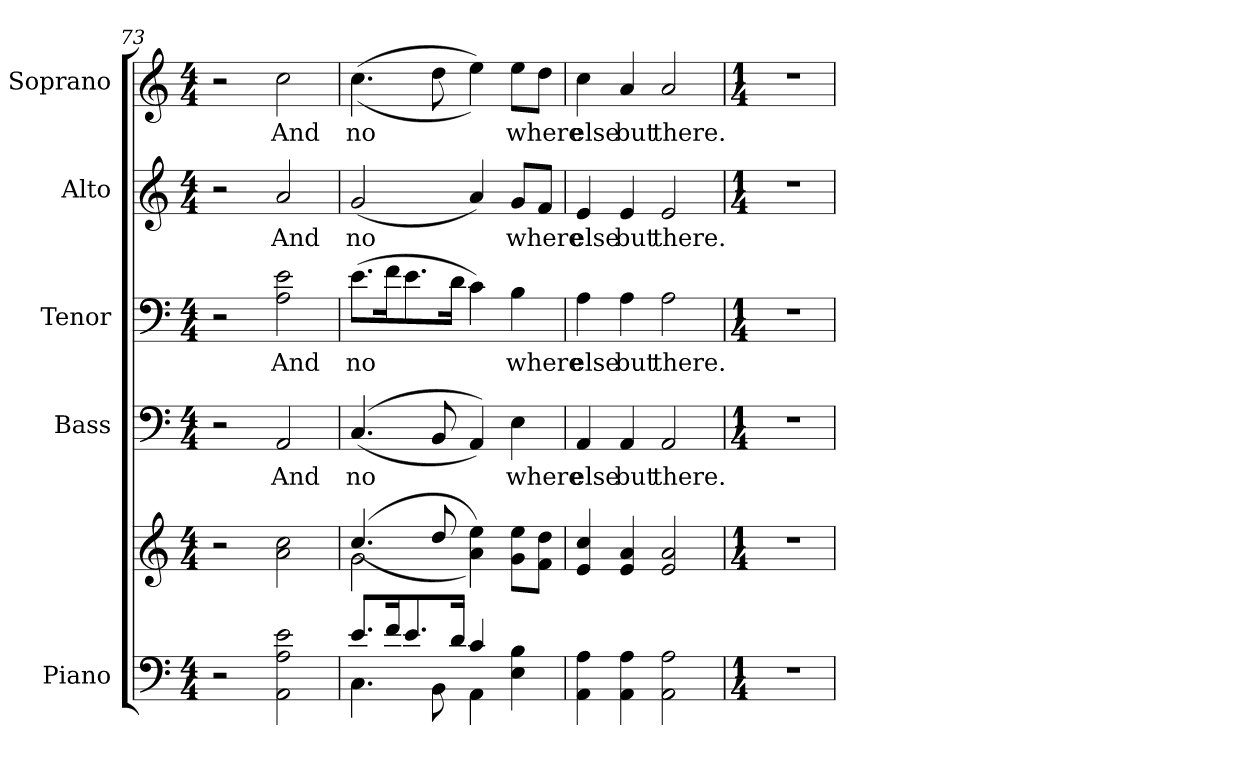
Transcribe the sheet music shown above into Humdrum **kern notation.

**kern	**kern	**kern	**text	**kern	**text	**kern	**text	**kern	**text
*part5	*part5	*part4	*part4	*part3	*part3	*part2	*part2	*part1	*part1
*staff6	*staff5	*staff4	*staff4	*staff3	*staff3	*staff2	*staff2	*staff1	*staff1
*I"Piano	*	*I"Bass	*	*I"Tenor	*	*I"Alto	*	*I"Soprano	*
*I'Pno.	*	*I'B.	*	*I'T.	*	*I'A.	*	*I'S.	*
!!LO:PB:g=z
*clefF4	*clefG2	*clefF4	*	*clefF4	*	*clefG2	*	*clefG2	*
*k[]	*k[]	*k[]	*	*k[]	*	*k[]	*	*k[]	*
*C:	*C:	*C:	*	*C:	*	*C:	*	*C:	*
*M4/4	*M4/4	*M4/4	*	*M4/4	*	*M4/4	*	*M4/4	*
=73	=73	=73	=73	=73	=73	=73	=73	=73	=73
2r	2r	2r	.	2r	.	2r	.	2r	.
!	!	!	!LO:LY:b:color=#000000	!	!	!	!	!	!
!	!	!	!	!	!LO:LY:b:color=#000000	!	!	!	!
!	!	!	!	!	!	!	!LO:LY:b:color=#000000	!	!
!	!	!	!	!	!	!	!	!	!LO:LY:b:color=#000000
2AAi\ 2Ai 2ei	2ai\ 2cci	2AAi/	And	2Ai\ 2ei	And	2ai/	And	2cci\	And
=74	=74	=74	=74	=74	=74	=74	=74	=74	=74
*^	*^	*	*	*	*	*	*	*	*
!	!	!	!	!	!LO:LY:b:color=#000000	!	!	!	!	!	!
!	!	!	!	!	!	!	!LO:LY:b:color=#000000	!	!	!	!
!	!	!	!	!	!	!	!	!	!LO:LY:b:color=#000000	!	!
!	!	!	!	!	!	!	!	!	!	!	!LO:LY:b:color=#000000
8.ei/L	4.Ci\	((4.cci/	2gi\	((4.Ci/	no	(8.ei\L	no	(2gi/	no	((4.cci\	no
16fi/K	.	.	.	.	.	16fi\K	.	.	.	.	.
8.ei/	.	.	.	.	.	8.ei\	.	.	.	.	.
.	8BBi\	8ddi/	.	8BBi/	.	.	.	.	.	8ddi\	.
16di/Jk	.	.	.	.	.	16di\Jk	.	.	.	.	.
4ci/	4AAi\	4ai\ 4eei))	2ryy	4AAi/))	.	4ci\)	.	4ai/)	.	4eei\))	.
!	!	!	!	!	!LO:LY:b:color=#000000	!	!	!	!	!	!
!	!	!	!	!	!	!	!LO:LY:b:color=#000000	!	!	!	!
!	!	!	!	!	!	!	!	!	!LO:LY:b:color=#000000	!	!
!	!	!	!	!	!	!	!	!	!	!	!LO:LY:b:color=#000000
4Ei\ 4Bi	4ryy	8gi\ 8eeiL	.	4Ei\	where	4Bi\	where	8gi/L	where	8eei\L	where
.	.	8fi\ 8ddiJ	.	.	.	.	.	8fi/J	.	8ddi\J	.
*v	*v	*	*	*	*	*	*	*	*	*	*
*	*v	*v	*	*	*	*	*	*	*	*
=75	=75	=75	=75	=75	=75	=75	=75	=75	=75
!	!	!	!LO:LY:b:color=#000000	!	!	!	!	!	!
!	!	!	!	!	!LO:LY:b:color=#000000	!	!	!	!
!	!	!	!	!	!	!	!LO:LY:b:color=#000000	!	!
!	!	!	!	!	!	!	!	!	!LO:LY:b:color=#000000
4AAi\ 4Ai	4ei/ 4cci	4AAi/	else	4Ai\	else	4ei/	else	4cci\	else
!	!	!	!LO:LY:b:color=#000000	!	!	!	!	!	!
!	!	!	!	!	!LO:LY:b:color=#000000	!	!	!	!
!	!	!	!	!	!	!	!LO:LY:b:color=#000000	!	!
!	!	!	!	!	!	!	!	!	!LO:LY:b:color=#000000
4AAi\ 4Ai	4ei/ 4ai	4AAi/	but	4Ai\	but	4ei/	but	4ai/	but
!	!	!	!LO:LY:b:color=#000000	!	!	!	!	!	!
!	!	!	!	!	!LO:LY:b:color=#000000	!	!	!	!
!	!	!	!	!	!	!	!LO:LY:b:color=#000000	!	!
!	!	!	!	!	!	!	!	!	!LO:LY:b:color=#000000
2AAi\ 2Ai	2ei/ 2ai	2AAi/	there.	2Ai\	there.	2ei/	there.	2ai/	there.
=76	=76	=76	=76	=76	=76	=76	=76	=76	=76
*M1/4	*M1/4	*M1/4	*	*M1/4	*	*M1/4	*	*M1/4	*
!LO:N:vis=1	!LO:N:vis=1	!LO:N:vis=1	!	!LO:N:vis=1	!	!LO:N:vis=1	!	!LO:N:vis=1	!
4r	4r	4r	.	4r	.	4r	.	4r	.
=	=	=	=	=	=	=	=	=	=
*-	*-	*-	*-	*-	*-	*-	*-	*-	*-
